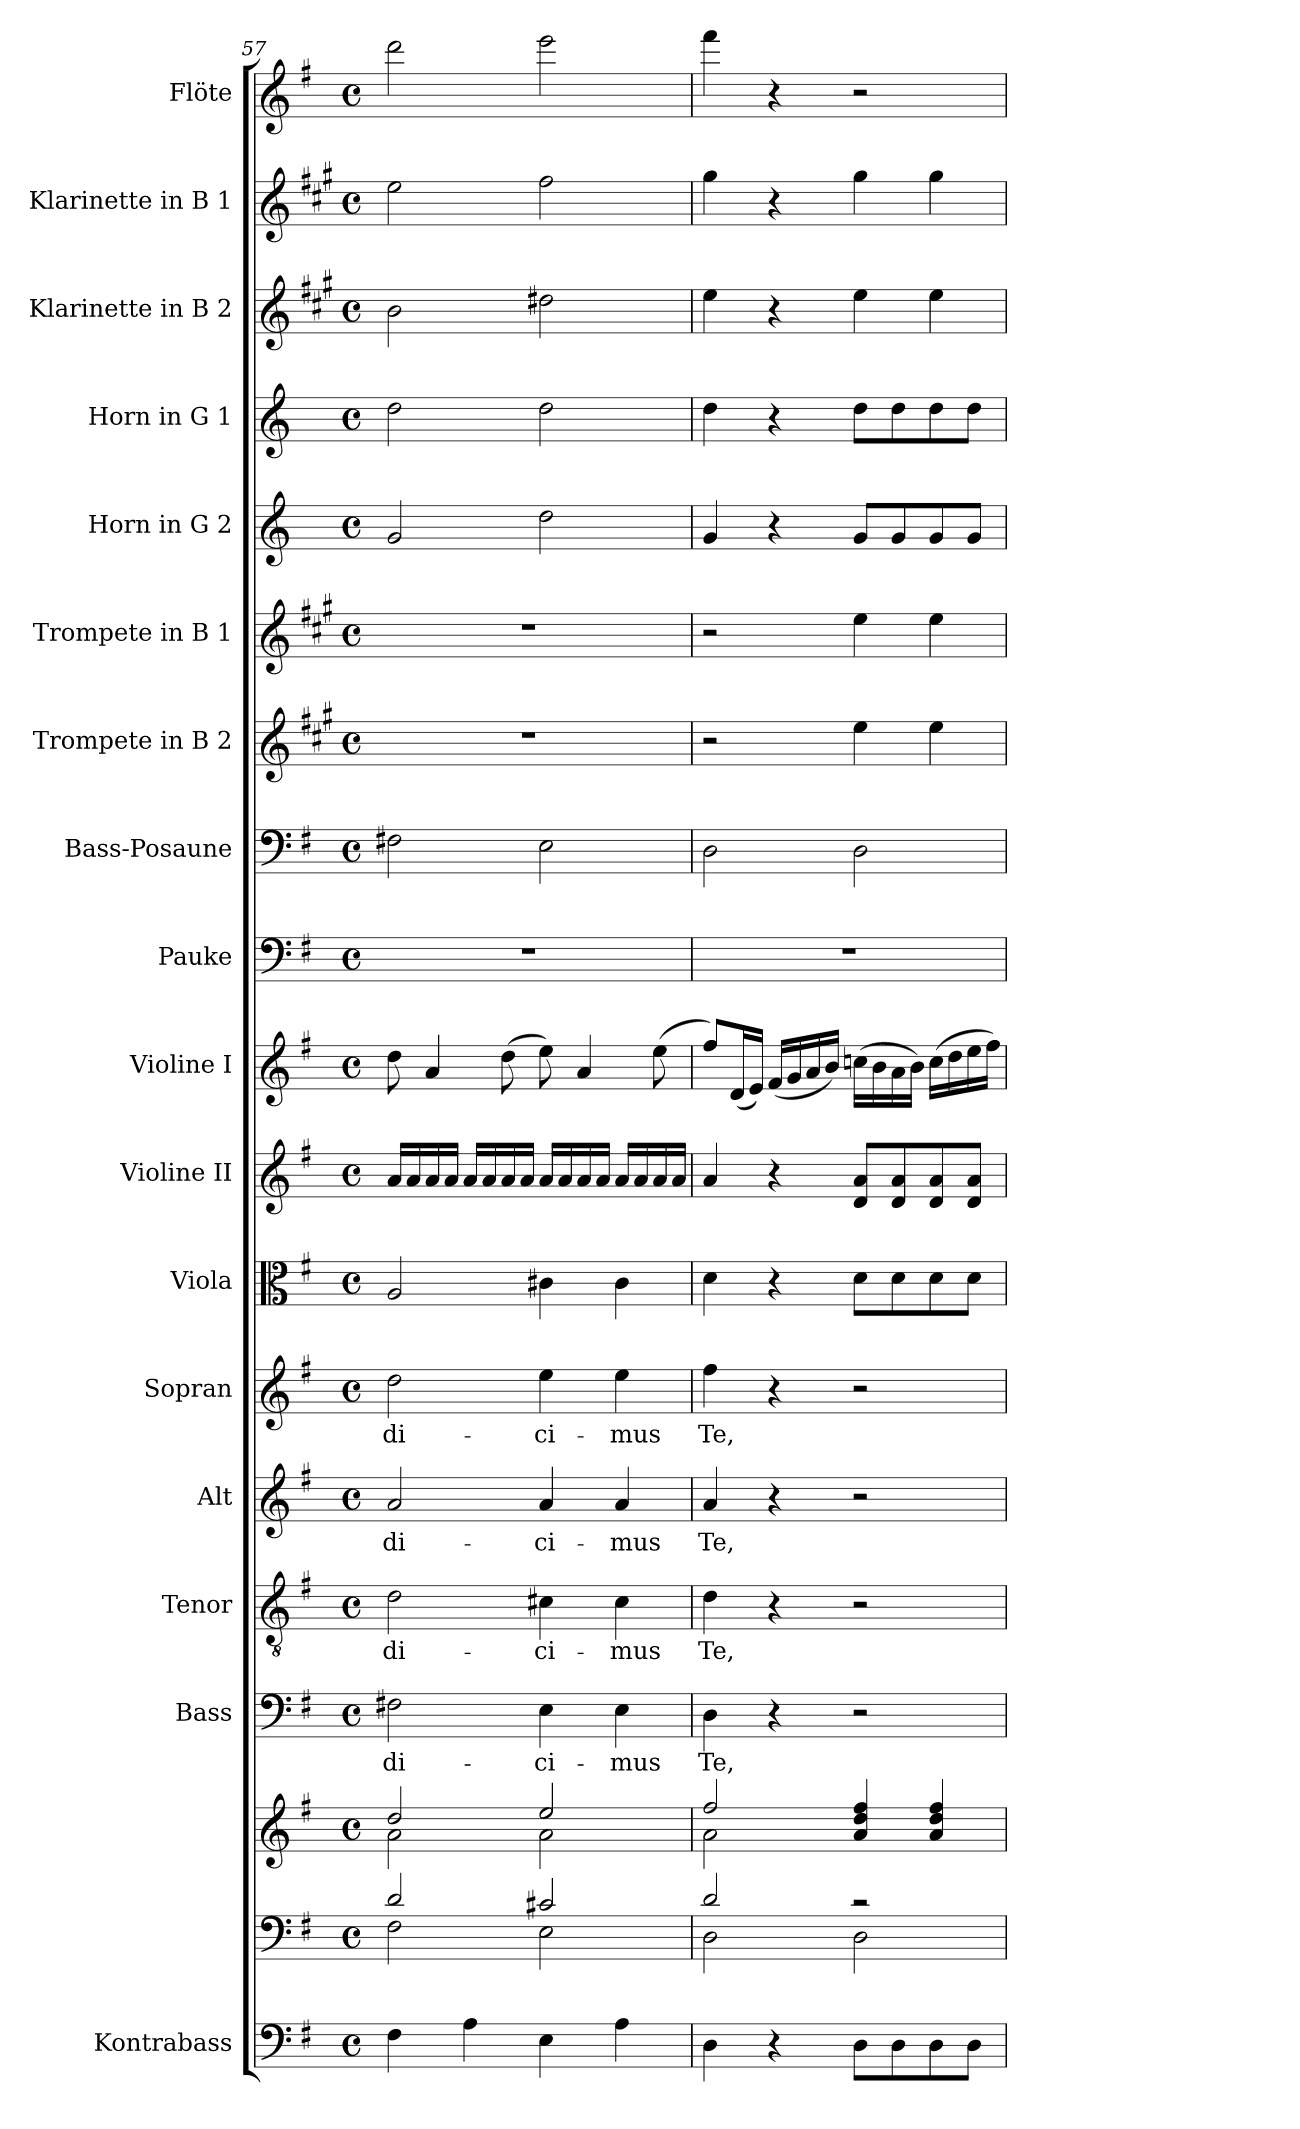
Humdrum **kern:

**kern	**kern	**kern	**kern	**text	**kern	**text	**kern	**text	**kern	**text	**kern	**kern	**kern	**kern	**kern	**kern	**kern	**kern	**kern	**kern	**kern	**kern
*part18	*part17	*part17	*part16	*part16	*part15	*part15	*part14	*part14	*part13	*part13	*part12	*part11	*part10	*part9	*part8	*part7	*part6	*part5	*part4	*part3	*part2	*part1
*staff19	*staff18	*staff17	*staff16	*staff16	*staff15	*staff15	*staff14	*staff14	*staff13	*staff13	*staff12	*staff11	*staff10	*staff9	*staff8	*staff7	*staff6	*staff5	*staff4	*staff3	*staff2	*staff1
*I"Kontrabass	*	*	*I"Bass	*	*I"Tenor	*	*I"Alt	*	*I"Sopran	*	*I"Viola	*I"Violine II	*I"Violine I	*I"Pauke	*I"Bass-Posaune	*I"Trompete in B 2	*I"Trompete in B 1	*I"Horn in G 2	*I"Horn in G 1	*I"Klarinette in B 2	*I"Klarinette in B 1	*I"Flöte
*I'Kb.	*	*	*I'B	*	*I'T	*	*I'A	*	*I'S	*	*I'Vla.	*I'Vl. II	*I'Vl. I	*I'Pk.	*I'B. Pos.	*	*	*I'Hrn. 2	*I'Hrn. 1	*	*	*I'Fl.
*clefF4	*clefF4	*clefG2	*clefF4	*	*clefGv2	*	*clefG2	*	*clefG2	*	*clefC3	*clefG2	*clefG2	*clefF4	*clefF4	*clefG2	*clefG2	*clefG2	*clefG2	*clefG2	*clefG2	*clefG2
*ITrd7c12	*	*	*	*	*	*	*	*	*	*	*	*	*	*	*	*ITrd1c2	*ITrd1c2	*ITrd3c5	*ITrd3c5	*ITrd1c2	*ITrd1c2	*
*k[f#]	*k[f#]	*k[f#]	*k[f#]	*	*k[f#]	*	*k[f#]	*	*k[f#]	*	*k[f#]	*k[f#]	*k[f#]	*k[f#]	*k[f#]	*k[f#]	*k[f#]	*k[f#]	*k[f#]	*k[f#]	*k[f#]	*k[f#]
*G:	*G:	*G:	*G:	*	*G:	*	*G:	*	*G:	*	*G:	*G:	*G:	*G:	*G:	*G:	*G:	*G:	*G:	*G:	*G:	*G:
*M4/4	*M4/4	*M4/4	*M4/4	*	*M4/4	*	*M4/4	*	*M4/4	*	*M4/4	*M4/4	*M4/4	*M4/4	*M4/4	*M4/4	*M4/4	*M4/4	*M4/4	*M4/4	*M4/4	*M4/4
*met(c)	*met(c)	*met(c)	*met(c)	*	*met(c)	*	*met(c)	*	*met(c)	*	*met(c)	*met(c)	*met(c)	*met(c)	*met(c)	*met(c)	*met(c)	*met(c)	*met(c)	*met(c)	*met(c)	*met(c)
=57	=57	=57	=57	=57	=57	=57	=57	=57	=57	=57	=57	=57	=57	=57	=57	=57	=57	=57	=57	=57	=57	=57
*	*^	*^	*	*	*	*	*	*	*	*	*	*	*	*	*	*	*	*	*	*	*	*
!	!	!	!	!	!	!LO:LY:b	!	!LO:LY:b	!	!LO:LY:b	!	!LO:LY:b	!	!	!	!	!	!	!	!	!	!	!	!
4FF#\	2d/	2F#\	2dd/	2a\	2F#X\	-di-	2d\	-di-	2a/	-di-	2dd\	-di-	2A/	16a/LL	8dd\	1r	2F#X\	1r	1r	2d/	2a\	2a\	2dd\	2ddd\
.	.	.	.	.	.	.	.	.	.	.	.	.	.	16a/	.	.	.	.	.	.	.	.	.	.
.	.	.	.	.	.	.	.	.	.	.	.	.	.	16a/	4a/	.	.	.	.	.	.	.	.	.
.	.	.	.	.	.	.	.	.	.	.	.	.	.	16a/JJ	.	.	.	.	.	.	.	.	.	.
4AA\	.	.	.	.	.	.	.	.	.	.	.	.	.	16a/LL	.	.	.	.	.	.	.	.	.	.
.	.	.	.	.	.	.	.	.	.	.	.	.	.	16a/	.	.	.	.	.	.	.	.	.	.
.	.	.	.	.	.	.	.	.	.	.	.	.	.	16a/	(>8dd\	.	.	.	.	.	.	.	.	.
.	.	.	.	.	.	.	.	.	.	.	.	.	.	16a/JJ	.	.	.	.	.	.	.	.	.	.
!	!	!	!	!	!	!LO:LY:b	!	!LO:LY:b	!	!LO:LY:b	!	!LO:LY:b	!	!	!	!	!	!	!	!	!	!	!	!
4EE\	2c#X/	2E\	2ee/	2a\	4E\	-ci-	4c#X\	-ci-	4a/	-ci-	4ee\	-ci-	4c#X\	16a/LL	8ee\)	.	2E\	.	.	2a\	2a\	2cc#X\	2ee\	2eee\
.	.	.	.	.	.	.	.	.	.	.	.	.	.	16a/	.	.	.	.	.	.	.	.	.	.
.	.	.	.	.	.	.	.	.	.	.	.	.	.	16a/	4a/	.	.	.	.	.	.	.	.	.
.	.	.	.	.	.	.	.	.	.	.	.	.	.	16a/JJ	.	.	.	.	.	.	.	.	.	.
!	!	!	!	!	!	!LO:LY:b	!	!LO:LY:b	!	!LO:LY:b	!	!LO:LY:b	!	!	!	!	!	!	!	!	!	!	!	!
4AA\	.	.	.	.	4E\	-mus	4c#\	-mus	4a/	-mus	4ee\	-mus	4c#\	16a/LL	.	.	.	.	.	.	.	.	.	.
.	.	.	.	.	.	.	.	.	.	.	.	.	.	16a/	.	.	.	.	.	.	.	.	.	.
.	.	.	.	.	.	.	.	.	.	.	.	.	.	16a/	(>8ee\	.	.	.	.	.	.	.	.	.
.	.	.	.	.	.	.	.	.	.	.	.	.	.	16a/JJ	.	.	.	.	.	.	.	.	.	.
=58	=58	=58	=58	=58	=58	=58	=58	=58	=58	=58	=58	=58	=58	=58	=58	=58	=58	=58	=58	=58	=58	=58	=58	=58
!	!	!	!	!	!	!LO:LY:b	!	!LO:LY:b	!	!LO:LY:b	!	!LO:LY:b	!	!	!	!	!	!	!	!	!	!	!	!
4DD\	2d/	2D\	2ff#/	2a\	4D\	Te,	4d\	Te,	4a/	Te,	4ff#\	Te,	4d\	4a/	8ff#/L)	1r	2D\	2r	2r	4d/	4a\	4dd\	4ff#\	4fff#\
.	.	.	.	.	.	.	.	.	.	.	.	.	.	.	(<16d/L	.	.	.	.	.	.	.	.	.
.	.	.	.	.	.	.	.	.	.	.	.	.	.	.	16e/JJ)	.	.	.	.	.	.	.	.	.
4r	.	.	.	.	4r	.	4r	.	4r	.	4r	.	4r	4r	(<16f#/LL	.	.	.	.	4r	4r	4r	4r	4r
.	.	.	.	.	.	.	.	.	.	.	.	.	.	.	16g/	.	.	.	.	.	.	.	.	.
.	.	.	.	.	.	.	.	.	.	.	.	.	.	.	16a/	.	.	.	.	.	.	.	.	.
.	.	.	.	.	.	.	.	.	.	.	.	.	.	.	16b/JJ)	.	.	.	.	.	.	.	.	.
8DD\L	2rc	2D\	4a/ 4dd/ 4ff#/	2ryy	2r	.	2r	.	2r	.	2r	.	8d\L	8d/ 8a/L	(>16ccn\LL	.	2D\	4dd\	4dd\	8d/L	8a\L	4dd\	4ff#\	2r
.	.	.	.	.	.	.	.	.	.	.	.	.	.	.	16b\	.	.	.	.	.	.	.	.	.
8DD\	.	.	.	.	.	.	.	.	.	.	.	.	8d\	8d/ 8a/	16a\	.	.	.	.	8d/	8a\	.	.	.
.	.	.	.	.	.	.	.	.	.	.	.	.	.	.	16b\JJ)	.	.	.	.	.	.	.	.	.
8DD\	.	.	4a/ 4dd/ 4ff#/	.	.	.	.	.	.	.	.	.	8d\	8d/ 8a/	(>16cc\LL	.	.	4dd\	4dd\	8d/	8a\	4dd\	4ff#\	.
.	.	.	.	.	.	.	.	.	.	.	.	.	.	.	16dd\	.	.	.	.	.	.	.	.	.
8DD\J	.	.	.	.	.	.	.	.	.	.	.	.	8d\J	8d/ 8a/J	16ee\	.	.	.	.	8d/J	8a\J	.	.	.
.	.	.	.	.	.	.	.	.	.	.	.	.	.	.	16ff#\JJ)	.	.	.	.	.	.	.	.	.
*	*v	*v	*	*	*	*	*	*	*	*	*	*	*	*	*	*	*	*	*	*	*	*	*	*
*	*	*v	*v	*	*	*	*	*	*	*	*	*	*	*	*	*	*	*	*	*	*	*	*
=	=	=	=	=	=	=	=	=	=	=	=	=	=	=	=	=	=	=	=	=	=	=
*-	*-	*-	*-	*-	*-	*-	*-	*-	*-	*-	*-	*-	*-	*-	*-	*-	*-	*-	*-	*-	*-	*-
